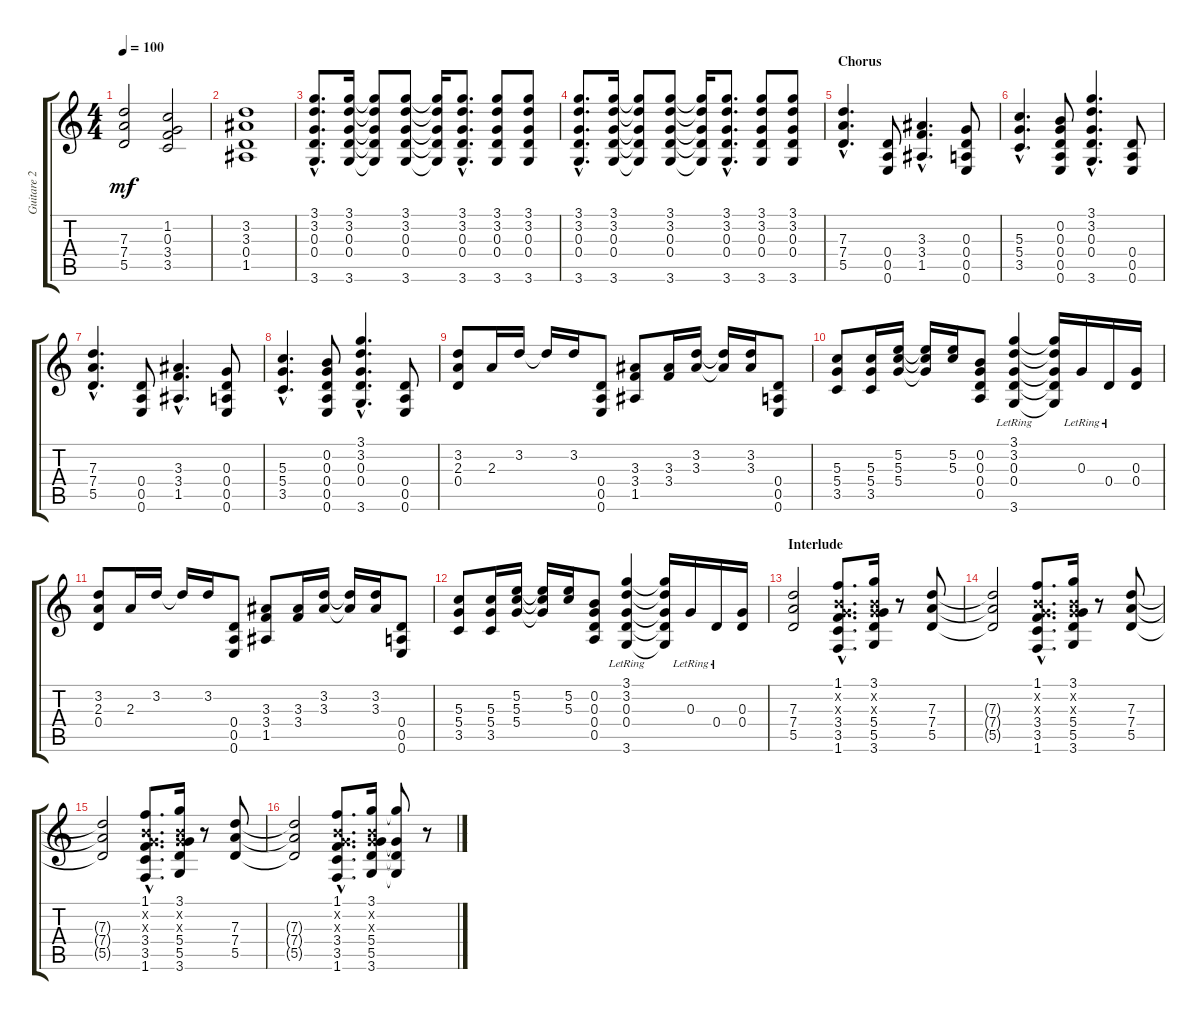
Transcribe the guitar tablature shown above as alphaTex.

\track ("Guitare 2" "Guitare 2") {instrument distortionguitar}
\staff {score tabs}
\tuning (E4 B3 G3 D3 A2 E2) {hide}
\ts (4 4)
\tempo 100
\clef g2
\ks c
(7.3 7.4 5.5).2{dy mf} (1.2 0.3 3.4 3.5).2 |
(3.2 3.3 0.4 1.5).1 |
(3.1{hac} 3.2{hac} 0.3{hac} 0.4{hac} 3.6{hac}).8{d} (3.1 3.2 0.3 0.4 3.6).16 (3.1{t} 3.2{t} 0.3{t} 0.4{t} 3.6{t}).8 (3.1 3.2 0.3 0.4 3.6).8 (3.1{t} 3.2{t} 0.3{t} 0.4{t} 3.6{t}).16 (3.1{hac} 3.2{hac} 0.3{hac} 0.4{hac} 3.6{hac}).8{d} (3.1 3.2 0.3 0.4 3.6).8 (3.1 3.2 0.3 0.4 3.6).8 |
(3.1{hac} 3.2{hac} 0.3{hac} 0.4{hac} 3.6{hac}).8{d} (3.1 3.2 0.3 0.4 3.6).16 (3.1{t} 3.2{t} 0.3{t} 0.4{t} 3.6{t}).8 (3.1 3.2 0.3 0.4 3.6).8 (3.1{t} 3.2{t} 0.3{t} 0.4{t} 3.6{t}).16 (3.1{hac} 3.2{hac} 0.3{hac} 0.4{hac} 3.6{hac}).8{d} (3.1 3.2 0.3 0.4 3.6).8 (3.1 3.2 0.3 0.4 3.6).8 |
\section ("" "Chorus")
(7.3{hac} 7.4{hac} 5.5{hac}).4{d} (0.4 0.5 0.6).8 (3.3{hac} 3.4{hac} 1.5{hac}).4{d} (0.3 0.4 0.5 0.6).8 |
(5.3{hac} 5.4{hac} 3.5{hac}).4{d} (0.2 0.3 0.4 0.5 0.6).8 (3.1{hac} 3.2{hac} 0.3{hac} 0.4{hac} 3.6{hac}).4{d} (0.4 0.5 0.6).8 |
(7.3{hac} 7.4{hac} 5.5{hac}).4{d} (0.4 0.5 0.6).8 (3.3{hac} 3.4{hac} 1.5{hac}).4{d} (0.3 0.4 0.5 0.6).8 |
(5.3{hac} 5.4{hac} 3.5{hac}).4{d} (0.2 0.3 0.4 0.5 0.6).8 (3.1{hac} 3.2{hac} 0.3{hac} 0.4{hac} 3.6{hac}).4{d} (0.4 0.5 0.6).8 |
(3.2 2.3 0.4).8 2.3.16 3.2.16 3.2{t}.16 3.2.16 (0.4 0.5 0.6).8 (3.3 3.4 1.5).8 (3.3 3.4).16 (3.2 3.3).16 (3.2{t} 3.3{t}).16 (3.2 3.3).16 (0.4 0.5 0.6).8 |
(5.3 5.4 3.5).8 (5.3 5.4 3.5).16 (5.2 5.3 5.4).16 (5.2{t} 5.3{t} 5.4{t}).16 (5.2 5.3).16 (0.2 0.3 0.4 0.5).8 (3.1 3.2 0.3{lr} 0.4{lr} 3.6).4 (3.1{t} 3.2{t} 0.3{t} 0.4{t} 3.6{t}).16 0.3{lr}.16 0.4{lr}.16 (0.3 0.4).16 |
(3.2 2.3 0.4).8 2.3.16 3.2.16 3.2{t}.16 3.2.16 (0.4 0.5 0.6).8 (3.3 3.4 1.5).8 (3.3 3.4).16 (3.2 3.3).16 (3.2{t} 3.3{t}).16 (3.2 3.3).16 (0.4 0.5 0.6).8 |
(5.3 5.4 3.5).8 (5.3 5.4 3.5).16 (5.2 5.3 5.4).16 (5.2{t} 5.3{t} 5.4{t}).16 (5.2 5.3).16 (0.2 0.3 0.4 0.5).8 (3.1 3.2 0.3{lr} 0.4{lr} 3.6).4 (3.1{t} 3.2{t} 0.3{t} 0.4{t} 3.6{t}).16 0.3{lr}.16 0.4{lr}.16 (0.3 0.4).16 |
\section ("" "Interlude")
(7.3 7.4 5.5).2 (1.1{hac} 0.2{hac x} 0.3{hac x} 3.4{hac} 3.5{hac} 1.6{hac}).8{d} (3.1 0.2{x} 0.3{x} 5.4 5.5 3.6).16 r.8 (7.3 7.4 5.5).8 |
(7.3{t} 7.4{t} 5.5{t}).2 (1.1{hac} 0.2{hac x} 0.3{hac x} 3.4{hac} 3.5{hac} 1.6{hac}).8{d} (3.1 0.2{x} 0.3{x} 5.4 5.5 3.6).16 r.8 (7.3 7.4 5.5).8 |
(7.3{t} 7.4{t} 5.5{t}).2 (1.1{hac} 0.2{hac x} 0.3{hac x} 3.4{hac} 3.5{hac} 1.6{hac}).8{d} (3.1 0.2{x} 0.3{x} 5.4 5.5 3.6).16 r.8 (7.3 7.4 5.5).8 |
(7.3{t} 7.4{t} 5.5{t}).2 (1.1{hac} 0.2{hac x} 0.3{hac x} 3.4{hac} 3.5{hac} 1.6{hac}).8{d} (3.1 0.2{x} 0.3{x} 5.4 5.5 3.6).16 (3.1{t} 5.4{t} 5.5{t} 3.6{t}).8 r.8
